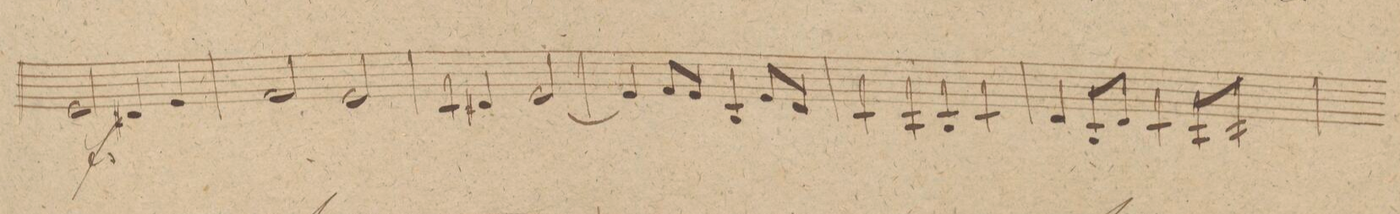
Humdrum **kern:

**kern	**dynam
*I"Violino IIdo	*
*clefG2	*
*k[f#c#g#]	*
*met(c|)	*
*M2/2	*
2e/	f
4d#X/	.
4e/	.
=196	=196
2f#/	.
2e/	.
=197	=197
4c#/	.
4d#X/	.
[2e/	.
=198	=198
4e/]	.
8f#/L	.
8e/J	.
4B/	.
8e/L	.
8d/J	.
=199	=199
4c#/	.
4A/	.
4B/	.
4c#/	.
=200	=200
4d/	.
8B/L	.
8d/J	.
4c#/	.
8A/L	.
8A/J	.
=201	=201
*-	*-
